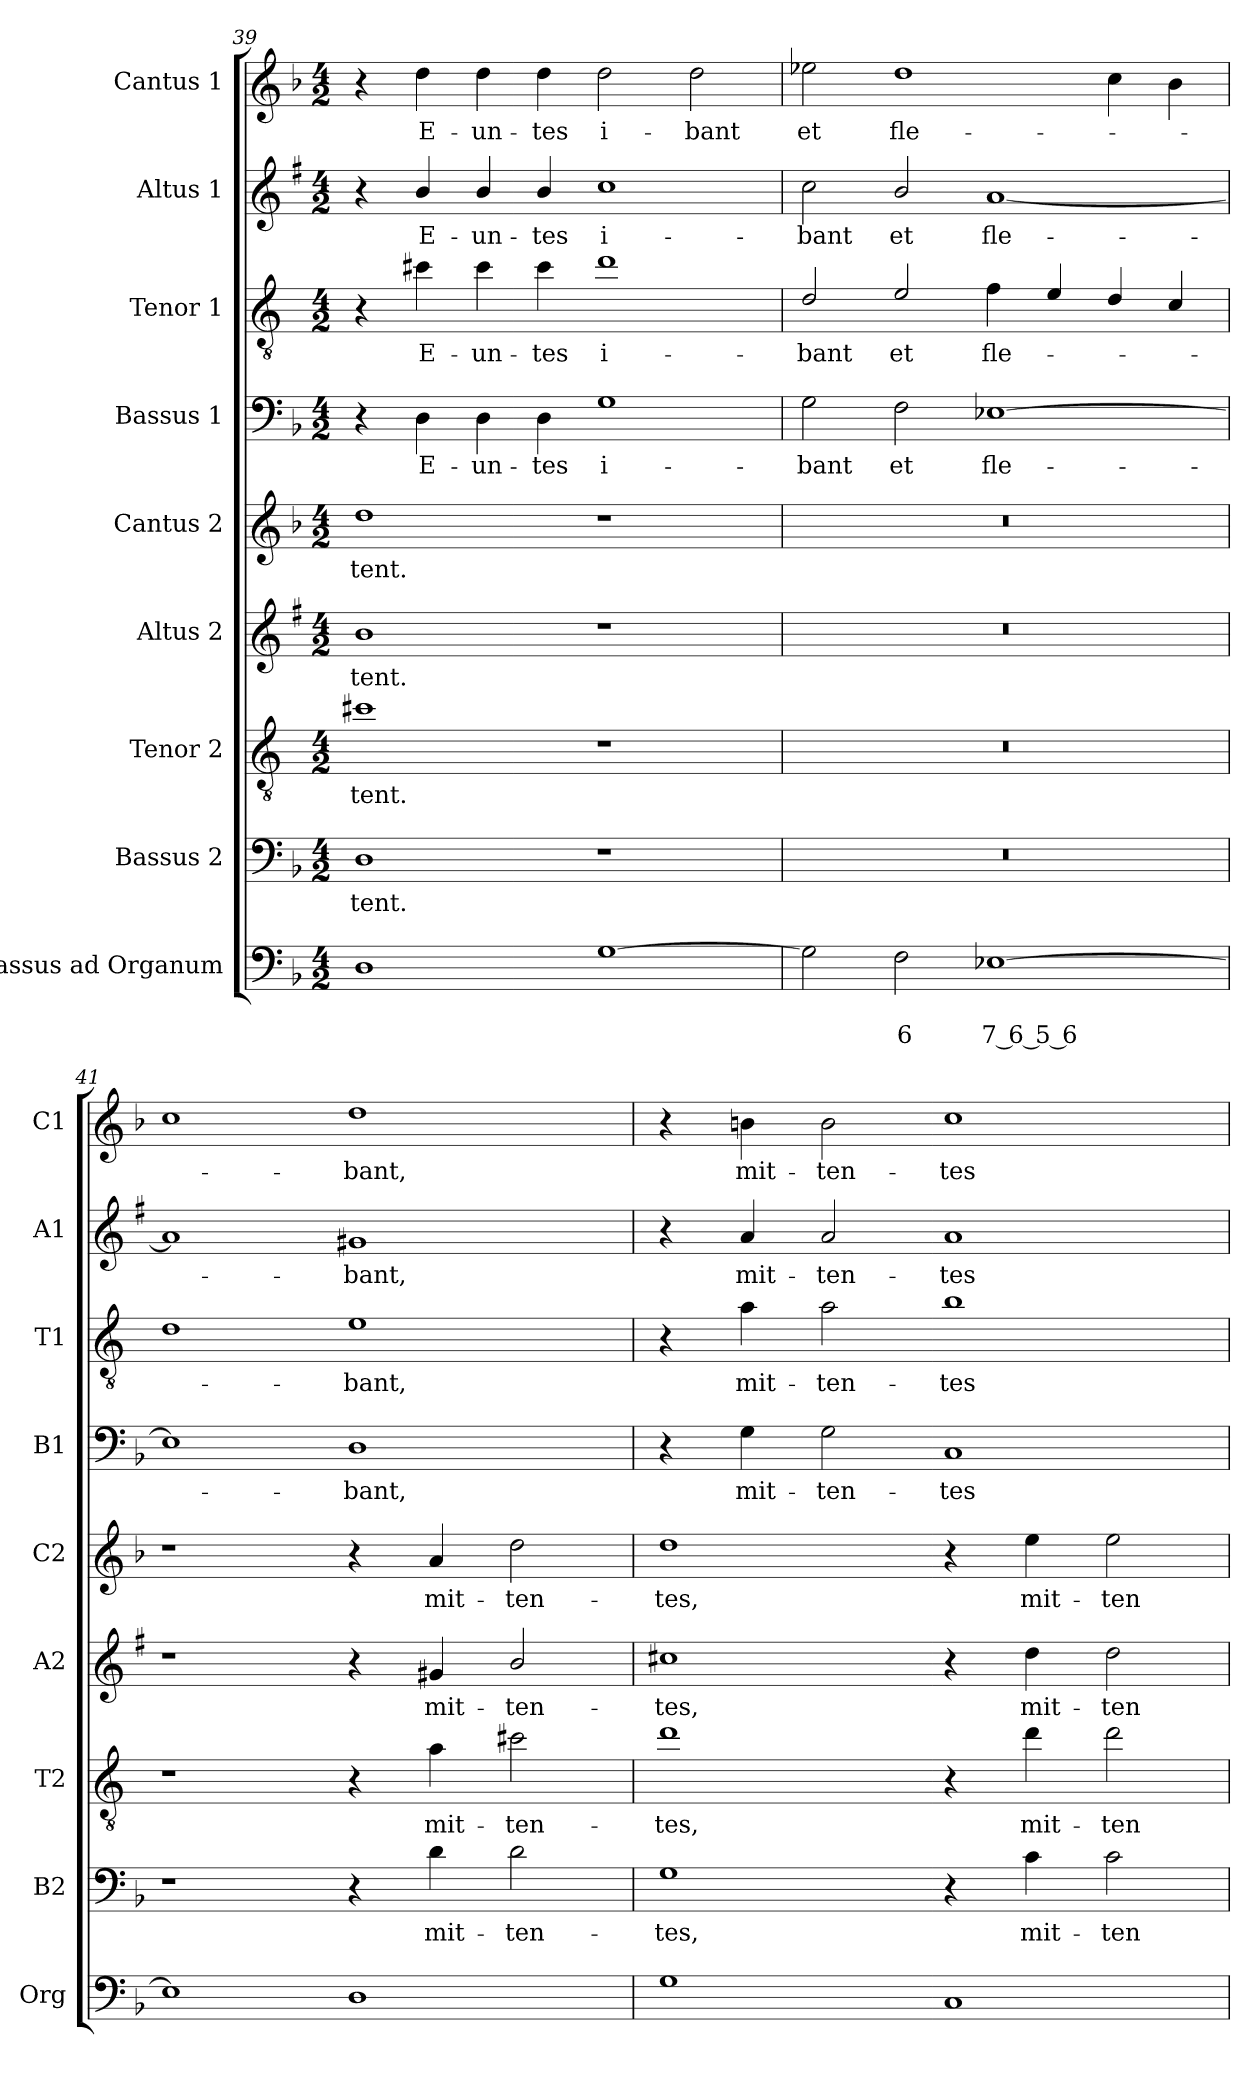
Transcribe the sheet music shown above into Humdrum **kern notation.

**kern	**text	**text	**kern	**text	**kern	**text	**kern	**text	**kern	**text	**kern	**text	**kern	**text	**kern	**text	**kern	**text
*part9	*part9	*part9	*part8	*part8	*part7	*part7	*part6	*part6	*part5	*part5	*part4	*part4	*part3	*part3	*part2	*part2	*part1	*part1
*staff9	*staff9	*staff9	*staff8	*staff8	*staff7	*staff7	*staff6	*staff6	*staff5	*staff5	*staff4	*staff4	*staff3	*staff3	*staff2	*staff2	*staff1	*staff1
*I"Bassus ad Organum	*	*	*I"Bassus 2	*	*I"Tenor 2	*	*I"Altus 2	*	*I"Cantus 2	*	*I"Bassus 1	*	*I"Tenor 1	*	*I"Altus 1	*	*I"Cantus 1	*
*I'Org	*	*	*I'B2	*	*I'T2	*	*I'A2	*	*I'C2	*	*I'B1	*	*I'T1	*	*I'A1	*	*I'C1	*
*clefF4	*	*	*clefF4	*	*clefGv2	*	*clefG2	*	*clefG2	*	*clefF4	*	*clefGv2	*	*clefG2	*	*clefG2	*
*	*	*	*	*	*ITrd4c7	*	*ITrd1c2	*	*	*	*	*	*ITrd4c7	*	*ITrd1c2	*	*	*
*k[b-]	*	*	*k[b-]	*	*k[b-]	*	*k[b-]	*	*k[b-]	*	*k[b-]	*	*k[b-]	*	*k[b-]	*	*k[b-]	*
*F:	*	*	*F:	*	*F:	*	*F:	*	*F:	*	*F:	*	*F:	*	*F:	*	*F:	*
*M4/2	*	*	*M4/2	*	*M4/2	*	*M4/2	*	*M4/2	*	*M4/2	*	*M4/2	*	*M4/2	*	*M4/2	*
=39	=39	=39	=39	=39	=39	=39	=39	=39	=39	=39	=39	=39	=39	=39	=39	=39	=39	=39
!	!	!	!	!LO:LY:b	!	!LO:LY:b	!	!LO:LY:b	!	!LO:LY:b	!	!	!	!	!	!	!	!
1D	.	.	1D	-tent.	1f#X	-tent.	1a	-tent.	1dd	-tent.	4r	.	4r	.	4r	.	4r	.
!	!	!	!	!	!	!	!	!	!	!	!	!LO:LY:b	!	!LO:LY:b	!	!LO:LY:b	!	!LO:LY:b
.	.	.	.	.	.	.	.	.	.	.	4D\	E-	4f#X\	E-	4a/	E-	4dd\	E-
!	!	!	!	!	!	!	!	!	!	!	!	!LO:LY:b	!	!LO:LY:b	!	!LO:LY:b	!	!LO:LY:b
.	.	.	.	.	.	.	.	.	.	.	4D\	-un-	4f#\	-un-	4a/	-un-	4dd\	-un-
!	!	!	!	!	!	!	!	!	!	!	!	!LO:LY:b	!	!LO:LY:b	!	!LO:LY:b	!	!LO:LY:b
.	.	.	.	.	.	.	.	.	.	.	4D\	-tes	4f#\	-tes	4a/	-tes	4dd\	-tes
!	!	!	!	!	!	!	!	!	!	!	!	!LO:LY:b	!	!LO:LY:b	!	!LO:LY:b	!	!LO:LY:b
[1G	.	.	1r	.	1r	.	1r	.	1r	.	1G	i-	1g	i-	1b-	i-	2dd\	i-
!	!	!	!	!	!	!	!	!	!	!	!	!	!	!	!	!	!	!LO:LY:b
.	.	.	.	.	.	.	.	.	.	.	.	.	.	.	.	.	2dd\	-bant
=40	=40	=40	=40	=40	=40	=40	=40	=40	=40	=40	=40	=40	=40	=40	=40	=40	=40	=40
!	!	!	!	!	!	!	!	!	!	!	!	!LO:LY:b	!	!LO:LY:b	!	!LO:LY:b	!	!LO:LY:b
2G\]	.	.	0r	.	0r	.	0r	.	0r	.	2G\	-bant	2G/	-bant	2b-\	-bant	2ee-X\	et
!	!	!LO:LY:b	!	!	!	!	!	!	!	!	!	!LO:LY:b	!	!LO:LY:b	!	!LO:LY:b	!	!LO:LY:b
2F\	.	6	.	.	.	.	.	.	.	.	2F\	et	2A/	et	2a/	et	1dd	fle-
!	!	!LO:LY:b	!	!	!	!	!	!	!	!	!	!LO:LY:b	!	!LO:LY:b	!	!LO:LY:b	!	!
[1E-X	.	7 6 5 6	.	.	.	.	.	.	.	.	[1E-X	fle-	4B-\	fle-	[1g	fle-	.	.
.	.	.	.	.	.	.	.	.	.	.	.	.	4A/	.	.	.	.	.
.	.	.	.	.	.	.	.	.	.	.	.	.	4G/	.	.	.	4cc\	.
.	.	.	.	.	.	.	.	.	.	.	.	.	4F/	.	.	.	4b-\	.
=41	=41	=41	=41	=41	=41	=41	=41	=41	=41	=41	=41	=41	=41	=41	=41	=41	=41	=41
1E-]	.	.	1r	.	1r	.	1r	.	1r	.	1E-]	.	1G	.	1g]	.	1cc	.
!	!	!	!	!	!	!	!	!	!	!	!	!LO:LY:b	!	!LO:LY:b	!	!LO:LY:b	!	!LO:LY:b
1D	.	.	4r	.	4r	.	4r	.	4r	.	1D	-bant,	1A	-bant,	1f#X	-bant,	1dd	-bant,
!	!	!	!	!LO:LY:b	!	!LO:LY:b	!	!LO:LY:b	!	!LO:LY:b	!	!	!	!	!	!	!	!
.	.	.	4d\	mit-	4d\	mit-	4f#X/	mit-	4a/	mit-	.	.	.	.	.	.	.	.
!	!	!	!	!LO:LY:b	!	!LO:LY:b	!	!LO:LY:b	!	!LO:LY:b	!	!	!	!	!	!	!	!
.	.	.	2d\	-ten-	2f#X\	-ten-	2a/	-ten-	2dd\	-ten-	.	.	.	.	.	.	.	.
!!LO:PB:g=z
=42	=42	=42	=42	=42	=42	=42	=42	=42	=42	=42	=42	=42	=42	=42	=42	=42	=42	=42
!	!	!	!	!LO:LY:b	!	!LO:LY:b	!	!LO:LY:b	!	!LO:LY:b	!	!	!	!	!	!	!	!
1G	.	.	1G	-tes,	1g	-tes,	1bn	-tes,	1dd	-tes,	4r	.	4r	.	4r	.	4r	.
!	!	!	!	!	!	!	!	!	!	!	!	!LO:LY:b	!	!LO:LY:b	!	!LO:LY:b	!	!LO:LY:b
.	.	.	.	.	.	.	.	.	.	.	4G\	mit-	4d\	mit-	4g/	mit-	4bn\	mit-
!	!	!	!	!	!	!	!	!	!	!	!	!LO:LY:b	!	!LO:LY:b	!	!LO:LY:b	!	!LO:LY:b
.	.	.	.	.	.	.	.	.	.	.	2G\	-ten-	2d\	-ten-	2g/	-ten-	2b\	-ten-
!	!	!	!	!	!	!	!	!	!	!	!	!LO:LY:b	!	!LO:LY:b	!	!LO:LY:b	!	!LO:LY:b
1C	.	.	4r	.	4r	.	4r	.	4r	.	1C	-tes	1e	-tes	1g	-tes	1cc	-tes
!	!	!	!	!LO:LY:b	!	!LO:LY:b	!	!LO:LY:b	!	!LO:LY:b	!	!	!	!	!	!	!	!
.	.	.	4c\	mit-	4g\	mit-	4cc\	mit-	4ee\	mit-	.	.	.	.	.	.	.	.
!	!	!	!	!LO:LY:b	!	!LO:LY:b	!	!LO:LY:b	!	!LO:LY:b	!	!	!	!	!	!	!	!
.	.	.	2c\	-ten-	2g\	-ten-	2cc\	-ten-	2ee\	-ten-	.	.	.	.	.	.	.	.
=	=	=	=	=	=	=	=	=	=	=	=	=	=	=	=	=	=	=
*-	*-	*-	*-	*-	*-	*-	*-	*-	*-	*-	*-	*-	*-	*-	*-	*-	*-	*-
